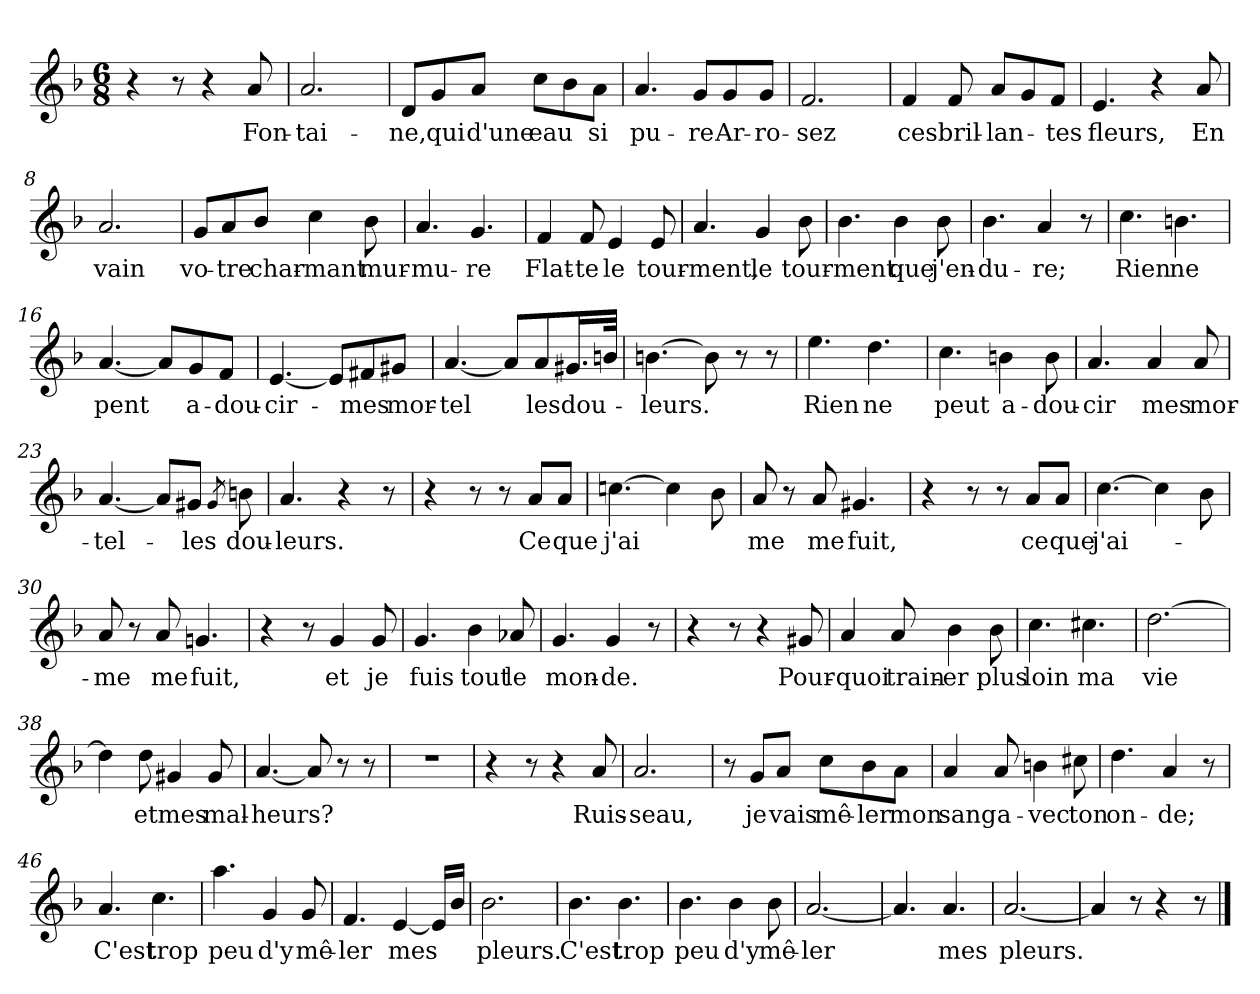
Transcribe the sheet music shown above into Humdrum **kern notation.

**kern	**text
*part1	*part1
*staff1	*staff1
*clefG2	*
*k[b-]	*
*M6/8	*
=1	=1
4r	.
8r	.
4r	.
!	!LO:LY:b
8a/	Fon-
=2	=2
!	!LO:LY:b
2.a/	-tai-
=3	=3
!	!LO:LY:b
8d/L	-ne,
!	!LO:LY:b
8g/	qui
!	!LO:LY:b
8a/J	d'une
!	!LO:LY:b
8cc\L	eau
8b-\	.
!	!LO:LY:b
8a\J	si
=4	=4
!	!LO:LY:b
4.a/	pu-
!	!LO:LY:b
8g/L	-re
!	!LO:LY:b
8g/	Ar-
!	!LO:LY:b
8g/J	-ro-
=5	=5
!	!LO:LY:b
2.f/	-sez
=6	=6
!	!LO:LY:b
4f/	ces
!	!LO:LY:b
8f/	bril-
!	!LO:LY:b
8a/L	-lan-
8g/	.
!	!LO:LY:b
8f/J	-tes
=7	=7
!	!LO:LY:b
4.e/	fleurs,
4r	.
!	!LO:LY:b
8a/	En
=8	=8
!	!LO:LY:b
2.a/	vain
=9	=9
!	!LO:LY:b
8g/L	vo-
!	!LO:LY:b
8a/	-tre
!	!LO:LY:b
8b-/J	char-
!	!LO:LY:b
4cc\	-mant
!	!LO:LY:b
8b-\	mur-
!!LO:LB:g=z
=10	=10
!	!LO:LY:b
4.a/	-mu-
!	!LO:LY:b
4.g/	-re
=11	=11
!	!LO:LY:b
4f/	Flat-
!	!LO:LY:b
8f/	-te
!	!LO:LY:b
4e/	le
!	!LO:LY:b
8e/	tour-
=12	=12
!	!LO:LY:b
4.a/	-ment,
!	!LO:LY:b
4g/	le
!	!LO:LY:b
8b-\	tour-
=13	=13
!	!LO:LY:b
4.b-\	-ment
!	!LO:LY:b
4b-\	que
!	!LO:LY:b
8b-\	j'en-
=14	=14
!	!LO:LY:b
4.b-\	-du-
!	!LO:LY:b
4a/	-re;
8r	.
=15	=15
!	!LO:LY:b
4.cc\	Rien
!	!LO:LY:b
4.bn\	ne
=16	=16
!	!LO:LY:b
[4.a/	pent
8a/L]	.
!	!LO:LY:b
8g/	a-
!	!LO:LY:b
8f/J	-dou-
=17	=17
!	!LO:LY:b
[4.e/	-cir-
8e/L]	.
!	!LO:LY:b
8f#X/	-mes
!	!LO:LY:b
8g#X/J	mor-
!!LO:LB:g=z
=18	=18
!	!LO:LY:b
[4.a/	-tel
8a/L]	.
!	!LO:LY:b
8a/	-les
!	!LO:LY:b
16.g#X/L	dou-
32bn/JJk	.
=19	=19
!	!LO:LY:b
[4.bn\	-leurs.
8b\]	.
8r	.
8r	.
=20	=20
!	!LO:LY:b
4.ee\	Rien
!	!LO:LY:b
4.dd\	ne
=21	=21
!	!LO:LY:b
4.cc\	peut
!	!LO:LY:b
4bn\	a-
!	!LO:LY:b
8b\	-dou-
=22	=22
!	!LO:LY:b
4.a/	-cir
!	!LO:LY:b
4a/	mes
!	!LO:LY:b
8a/	mor-
=23	=23
!	!LO:LY:b
[4.a/	-tel-
8a/L]	.
!	!LO:LY:b
8g#X/J	-les
8qg#/	.
!	!LO:LY:b
8bn\	dou-
=24	=24
!	!LO:LY:b
4.a/	-leurs.
4r	.
8r	.
=25	=25
4r	.
8r	.
8r	.
!	!LO:LY:b
8a/L	Ce
!	!LO:LY:b
8a/J	que
!!LO:LB:g=z
=26	=26
!	!LO:LY:b
[4.ccn\	j'ai
4ccn\]	.
8b-\	.
=27	=27
!	!LO:LY:b
8a/	-me
8r	.
!	!LO:LY:b
8a/	me
!	!LO:LY:b
4.g#X/	fuit,
=28	=28
4r	.
8r	.
8r	.
!	!LO:LY:b
8a/L	ce
!	!LO:LY:b
8a/J	que
=29	=29
!	!LO:LY:b
[4.cc\	j'ai-
4cc\]	.
8b-\	.
=30	=30
!	!LO:LY:b
8a/	-me
8r	.
!	!LO:LY:b
8a/	me
!	!LO:LY:b
4.gn/	fuit,
=31	=31
4r	.
8r	.
!	!LO:LY:b
4g/	et
!	!LO:LY:b
8g/	je
=32	=32
!	!LO:LY:b
4.g/	fuis
!	!LO:LY:b
4b-\	tout
!	!LO:LY:b
8a-X/	le
=33	=33
!	!LO:LY:b
4.g/	mon-
!	!LO:LY:b
4g/	-de.
8r	.
=34	=34
4r	.
8r	.
4r	.
!	!LO:LY:b
8g#X/	Pour-
!!LO:LB:g=z
=35	=35
!	!LO:LY:b
4a/	-quoi
!	!LO:LY:b
8a/	train-
!	!LO:LY:b
4b-\	-er
!	!LO:LY:b
8b-\	plus
=36	=36
!	!LO:LY:b
4.cc\	loin
!	!LO:LY:b
4.cc#X\	ma
=37	=37
!	!LO:LY:b
[2.dd\	vie
=38	=38
4dd\]	.
!	!LO:LY:b
8dd\	et
!	!LO:LY:b
4g#X/	mes
!	!LO:LY:b
8g#/	mal-
=39	=39
!	!LO:LY:b
[4.a/	-heurs?
8a/]	.
8r	.
8r	.
=40	=40
2.r	.
=41	=41
4r	.
8r	.
4r	.
!	!LO:LY:b
8a/	Ruis-
=42	=42
!	!LO:LY:b
2.a/	-seau,
=43	=43
8r	.
!	!LO:LY:b
8g/L	je
!	!LO:LY:b
8a/J	vais
!	!LO:LY:b
8cc\L	mê-
!	!LO:LY:b
8b-\	-ler
!	!LO:LY:b
8a\J	mon
!!LO:LB:g=z
=44	=44
!	!LO:LY:b
4a/	sang
!	!LO:LY:b
8a/	a-
!	!LO:LY:b
4bn\	-vec
!	!LO:LY:b
8cc#X\	ton
=45	=45
!	!LO:LY:b
4.dd\	on-
!	!LO:LY:b
4a/	-de;
8r	.
=46	=46
!	!LO:LY:b
4.a/	C'est
!	!LO:LY:b
4.cc\	trop
=47	=47
!	!LO:LY:b
4.aa\	peu
!	!LO:LY:b
4g/	d'y
!	!LO:LY:b
8g/	mê-
=48	=48
!	!LO:LY:b
4.f/	-ler
!	!LO:LY:b
[4e/	mes
16e/LL]	.
16b-/JJ	.
=49	=49
!	!LO:LY:b
2.b-\	pleurs.
=50	=50
!	!LO:LY:b
4.b-\	C'est
!	!LO:LY:b
4.b-\	trop
=51	=51
!	!LO:LY:b
4.b-\	peu
!	!LO:LY:b
4b-\	d'y
!	!LO:LY:b
8b-\	mê-
=52	=52
!	!LO:LY:b
[2.a/	-ler
=53	=53
4.a/]	.
!	!LO:LY:b
4.a/	mes
!!LO:LB:g=z
=54	=54
!	!LO:LY:b
[2.a/	pleurs.
=55	=55
4a/]	.
8r	.
4r	.
8r	.
==	==
*-	*-
